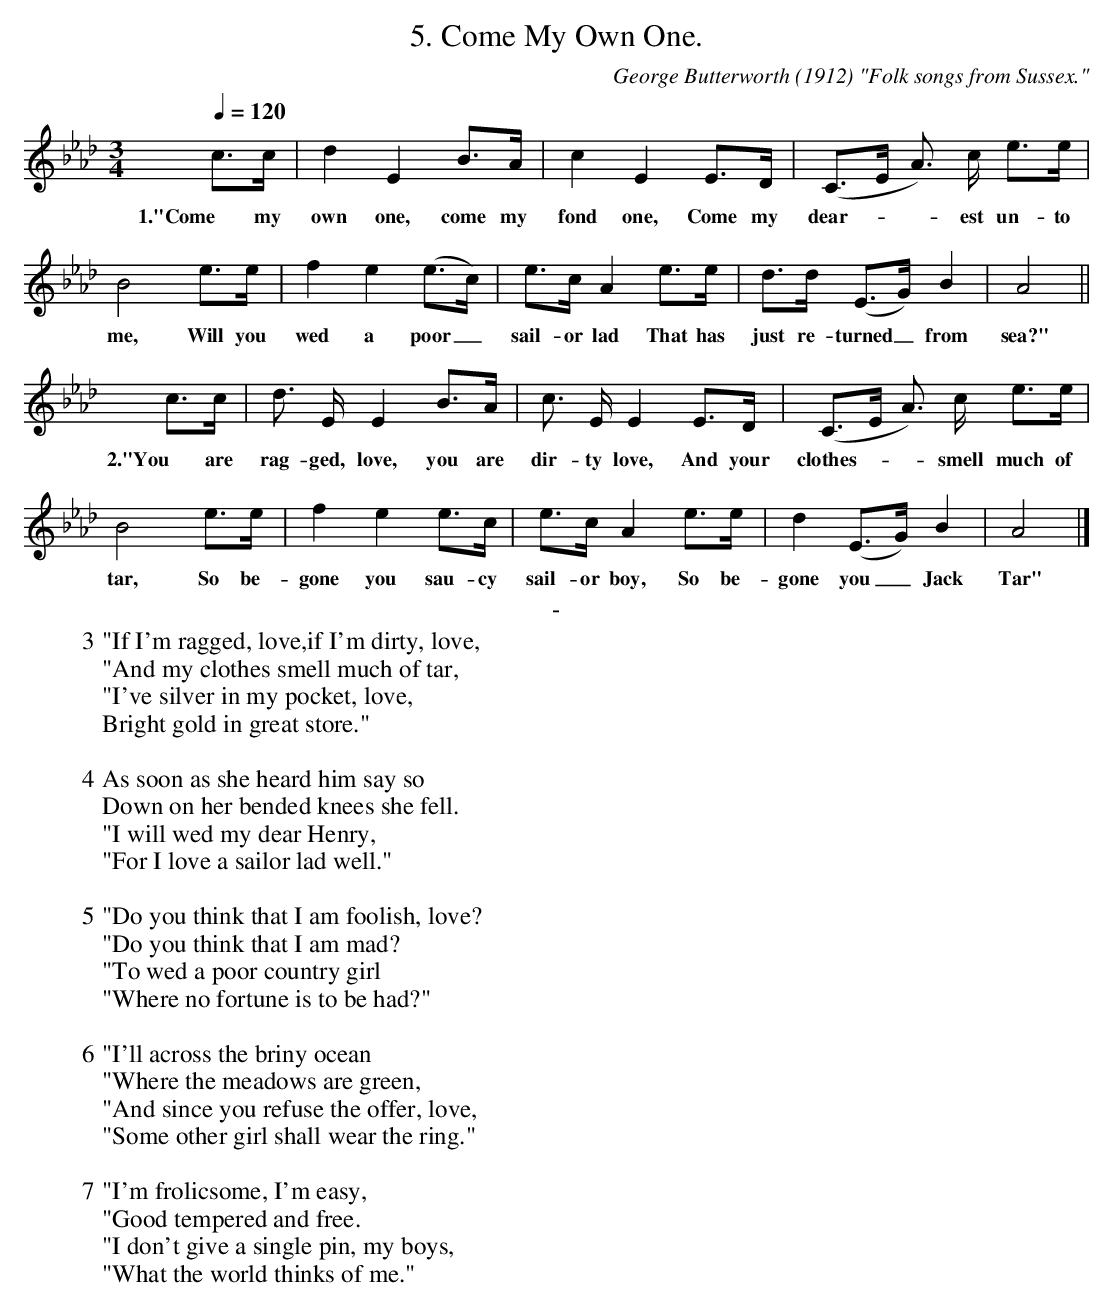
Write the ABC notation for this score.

X:1
T:5. Come My Own One.
C:George Butterworth (1912) "Folk songs from Sussex."
L:1/8
Q:1/4=120
M:3/4
K:Ab
c>c | d2 E2 B>A | c2 E2 E>D | (C>E A>) c e>e |$ B4 e>e |
w: 1."Come my | own one, come my | fond one, Come my | dear-** est  un- to | me, Will you |
f2 e2 (e>c) | e>c A2 e>e | d>d (E>G) B2 | A4 || $
w: wed a poor _ | sail- or lad That has | just re- turned _ from | sea?"||
c>c | d3/2  E/ E2 B>A | c3/2 E/ E2 E>D | (C>E A>) c e>e |$ B4 e>e |
w: 2."You are | rag-ged, love, you are | dir-ty love, And your | clothes-** smell  much of | tar, So be- |
f2 e2 e>c | e>c A2 e>e | d2 (E>G) B2 | A4 |]
w: gone you sau-cy | sail-or boy, So be- | gone you_ Jack | Tar"|
T:-
W: 3 "If I'm ragged, love,if I'm dirty, love,
W: "And my clothes smell much of tar,
W: "I've silver in my pocket, love,
W: Bright gold in great store."
W:
W: 4 As soon as she heard him say so
W: Down on her bended knees she fell.
W: "I will wed my dear Henry,
W: "For I love a sailor lad well."
W:
W: 5 "Do you think that I am foolish, love?
W: "Do you think that I am mad?
W: "To wed a poor country girl
W: "Where no fortune is to be had?"
W:
W: 6 "I'll across the briny ocean
W: "Where the meadows are green,
W: "And since you refuse the offer, love,
W: "Some other girl shall wear the ring."
W:
W: 7 "I'm frolicsome, I'm easy,
W: "Good tempered and free.
W: "I don't give a single pin, my boys,
W: "What the world thinks of me."
